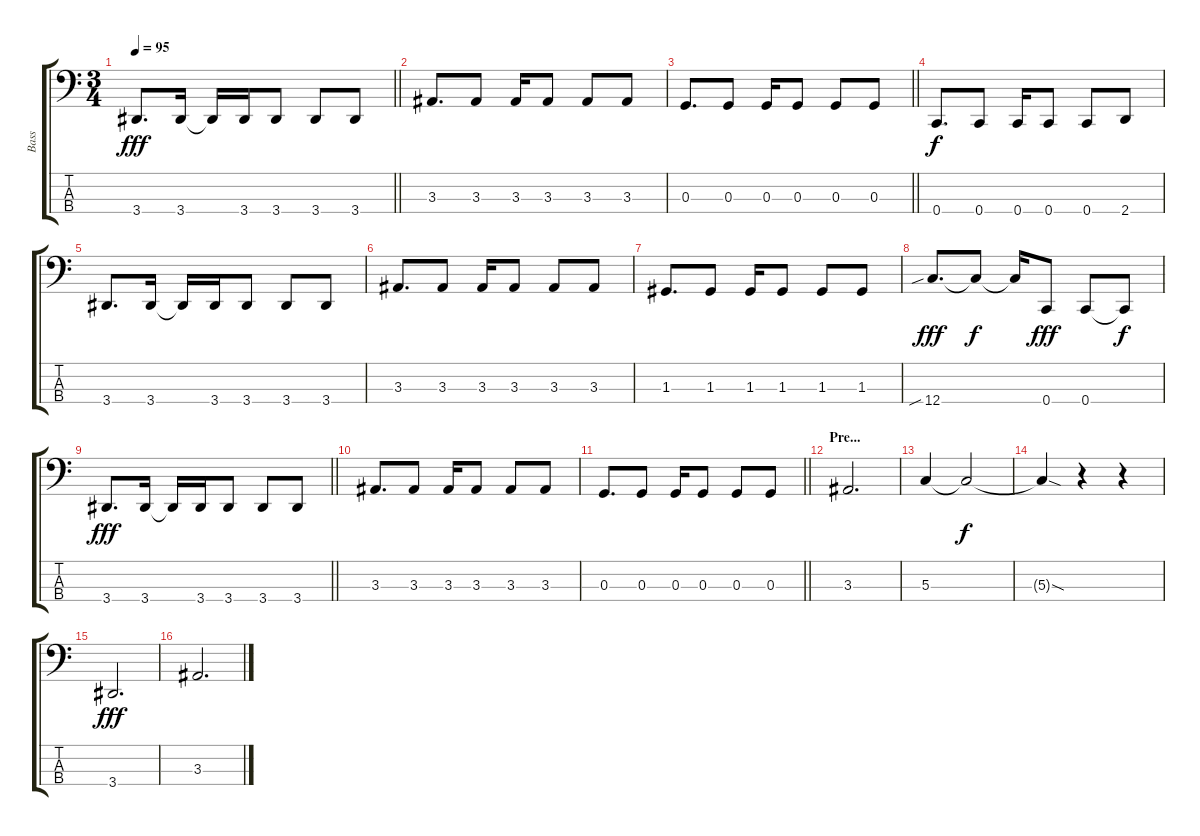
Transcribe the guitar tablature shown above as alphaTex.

\track ("Bass" "Bass") {instrument electricbassfinger}
\staff {score tabs}
\tuning (F2 C2 G1 C1) {hide}
\ts (3 4)
\tempo 95
\clef f4
\barLineRight lightlight
\ks c
3.4.8{d dy fff} 3.4.16 3.4{t}.16 3.4.16 3.4.8 3.4.8 3.4.8 |
3.3.8{d} 3.3.8 3.3.16 3.3.8 3.3.8 3.3.8 |
\barLineRight lightlight
0.3.8{d} 0.3.8 0.3.16 0.3.8 0.3.8 0.3.8 |
0.4.8{d dy f} 0.4.8 0.4.16 0.4.8 0.4.8 2.4.8 |
3.4.8{d} 3.4.16 3.4{t}.16 3.4.16 3.4.8 3.4.8 3.4.8 |
3.3.8{d} 3.3.8 3.3.16 3.3.8 3.3.8 3.3.8 |
1.3.8{d} 1.3.8 1.3.16 1.3.8 1.3.8 1.3.8 |
12.4{sib}.8{d dy fff} 12.4{t}.8{dy f} 12.4{t}.16 0.4.8{dy fff} 0.4.8 0.4{t}.8{dy f} |
\barLineRight lightlight
3.4.8{d dy fff} 3.4.16 3.4{t}.16 3.4.16 3.4.8 3.4.8 3.4.8 |
3.3.8{d} 3.3.8 3.3.16 3.3.8 3.3.8 3.3.8 |
\barLineRight lightlight
0.3.8{d} 0.3.8 0.3.16 0.3.8 0.3.8 0.3.8 |
\section ("" "Pre...")
3.3.2{d} |
5.3.4 5.3{t}.2{dy f} |
5.3{sod t}.4 r.4 r.4 |
3.4.2{d dy fff} |
3.3{sl}.2{d}
